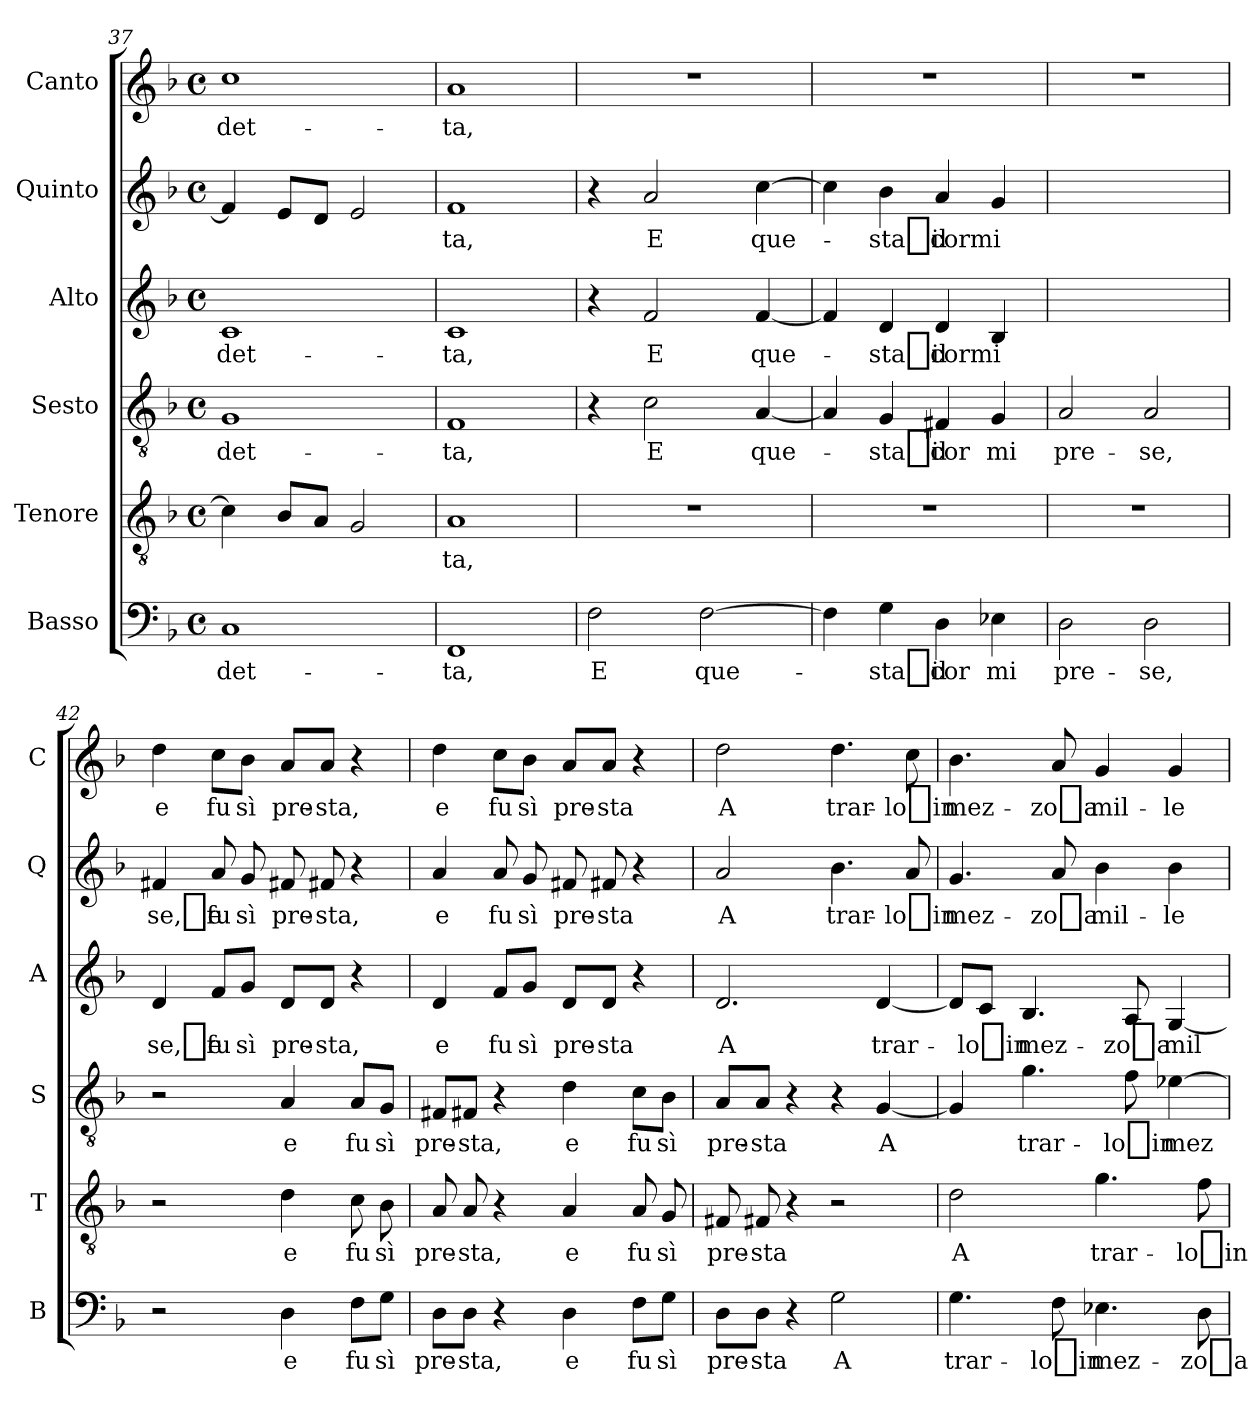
**kern	**text	**kern	**text	**kern	**text	**kern	**text	**kern	**text	**kern	**text
*part6	*part6	*part5	*part5	*part4	*part4	*part3	*part3	*part2	*part2	*part1	*part1
*staff6	*staff6	*staff5	*staff5	*staff4	*staff4	*staff3	*staff3	*staff2	*staff2	*staff1	*staff1
*I"Basso	*	*I"Tenore	*	*I"Sesto	*	*I"Alto	*	*I"Quinto	*	*I"Canto	*
*I'B	*	*I'T	*	*I'S	*	*I'A	*	*I'Q	*	*I'C	*
*clefF4	*	*clefGv2	*	*clefGv2	*	*clefG2	*	*clefG2	*	*clefG2	*
*k[b-]	*	*k[b-]	*	*k[b-]	*	*k[b-]	*	*k[b-]	*	*k[b-]	*
*F:	*	*F:	*	*F:	*	*F:	*	*F:	*	*F:	*
*M4/4	*	*M4/4	*	*M4/4	*	*M4/4	*	*M4/4	*	*M4/4	*
*met(c)	*	*met(c)	*	*met(c)	*	*met(c)	*	*met(c)	*	*met(c)	*
=37	=37	=37	=37	=37	=37	=37	=37	=37	=37	=37	=37
1C	det-	4c]	.	1G	det-	1c	det-	4f]	.	1cc	det-
.	.	8B-L	.	.	.	.	.	8eL	.	.	.
.	.	8AJ	.	.	.	.	.	8dJ	.	.	.
.	.	2G	.	.	.	.	.	2e	.	.	.
=38	=38	=38	=38	=38	=38	=38	=38	=38	=38	=38	=38
1FF	-ta,	1A	-ta,	1F	-ta,	1c	-ta,	1f	-ta,	1a	-ta,
=39	=39	=39	=39	=39	=39	=39	=39	=39	=39	=39	=39
2F	-E	1r	.	4r	.	4r	.	4r	.	1r	.
.	.	.	.	2c	-E	2f	-E	2a	-E	.	.
[2F	que-	.	.	.	.	.	.	.	.	.	.
.	.	.	.	[4A	que-	[4f	que-	[4cc	que-	.	.
=40	=40	=40	=40	=40	=40	=40	=40	=40	=40	=40	=40
4F]	.	1r	.	4A]	.	4f]	.	4cc]	.	1r	.
4G	-sta_il	.	.	4G	-sta_il	4d	-sta_il	4b-	-sta_il	.	.
4D	-cor	.	.	4F#X	-cor	4d	-cor	4a	-cor	.	.
4E-X	-mi	.	.	4G	-mi	4B-	-mi	4g	-mi	.	.
=41	=41	=41	=41	=41	=41	=41	=41	=41	=41	=41	=41
2D	pre-	1r	.	2A	pre-	1ryy	.	1ryy	.	1r	.
2D	-se,	.	.	2A	-se,	.	.	.	.	.	.
=42	=42	=42	=42	=42	=42	=42	=42	=42	=42	=42	=42
2r	.	2r	.	2r	.	4d	-se,_e	4f#X	-se,_e	4dd	-e
.	.	.	.	.	.	8f/L	-fu	8a	-fu	8cc\L	-fu
.	.	.	.	.	.	8g/J	-sì	8g	-sì	8b-\J	-sì
4D	-e	4d	-e	4A	-e	8d/L	pre-	8f#X	pre-	8a/L	pre-
.	.	.	.	.	.	8d/J	-sta,	8f#X	-sta,	8a/J	-sta,
8F\L	-fu	8c	-fu	8A/L	-fu	4r	.	4r	.	4r	.
8G\J	-sì	8B-	-sì	8G/J	-sì	.	.	.	.	.	.
=43	=43	=43	=43	=43	=43	=43	=43	=43	=43	=43	=43
8D\L	pre-	8A	pre-	8F#X/L	pre-	4d	-e	4a	-e	4dd	-e
8D\J	-sta,	8A	-sta,	8F#X/J	-sta,	.	.	.	.	.	.
4r	.	4r	.	4r	.	8f/L	-fu	8a	-fu	8cc\L	-fu
.	.	.	.	.	.	8g/J	-sì	8g	-sì	8b-\J	-sì
4D	-e	4A	-e	4d	-e	8d/L	pre-	8f#X	pre-	8a/L	pre-
.	.	.	.	.	.	8d/J	-sta	8f#X	-sta	8a/J	-sta
8F\L	-fu	8A	-fu	8c\L	-fu	4r	.	4r	.	4r	.
8G\J	-sì	8G	-sì	8B-\J	-sì	.	.	.	.	.	.
=44	=44	=44	=44	=44	=44	=44	=44	=44	=44	=44	=44
8D\L	pre-	8F#X	pre-	8A/L	pre-	2.d	-A	2a	-A	2dd	-A
8D\J	-sta	8F#X	-sta	8A/J	-sta	.	.	.	.	.	.
4r	.	4r	.	4r	.	.	.	.	.	.	.
2G	-A	2r	.	4r	.	.	.	4.b-	trar-	4.dd	trar-
.	.	.	.	[4G	-A	[4d	trar-	.	.	.	.
.	.	.	.	.	.	.	.	8a	-lo_in	8cc	-lo_in
=45	=45	=45	=45	=45	=45	=45	=45	=45	=45	=45	=45
4.G	trar-	2d	-A	4G]	.	8d/L]	.	4.g	mez-	4.b-	mez-
.	.	.	.	.	.	8c/J	-lo_in	.	.	.	.
.	.	.	.	4.g	trar-	4.B-	mez-	.	.	.	.
8F	-lo_in	.	.	.	.	.	.	8a	-zo_a	8a	-zo_a
4.E-X	mez-	4.g	trar-	.	.	.	.	4b-	mil-	4g	mil-
.	.	.	.	8f	-lo_in	8A	-zo_a	.	.	.	.
.	.	.	.	[4e-X	mez-	[4G	mil-	4b-	-le	4g	-le
8D	-zo_a	8f	-lo_in	.	.	.	.	.	.	.	.
=	=	=	=	=	=	=	=	=	=	=	=
*-	*-	*-	*-	*-	*-	*-	*-	*-	*-	*-	*-
